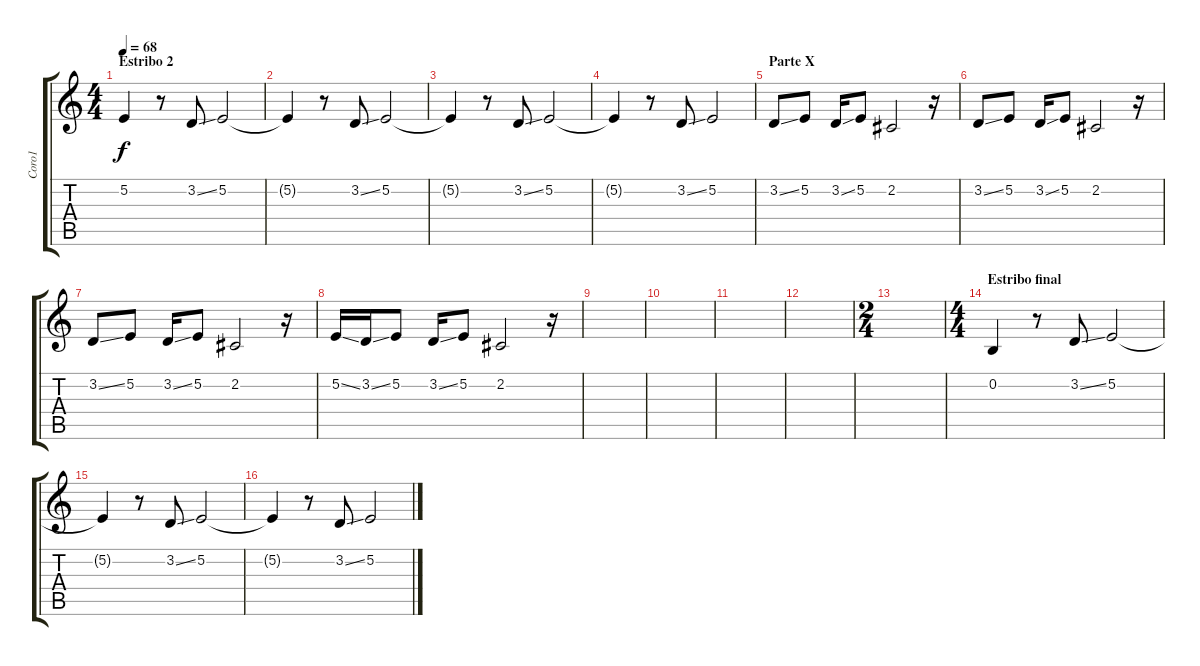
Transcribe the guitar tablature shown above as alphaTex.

\track ("Coro1" "Coro1") {instrument lead6voice}
\staff {score tabs}
\tuning (E4 B3 G3 D3 A2 E2) {hide}
\ts (4 4)
\section ("" "Estribo 2")
\tempo 68
\clef g2
\ks c
5.2{t}.4{dy f} r.8 3.2{ss}.8 5.2.2 |
5.2{t}.4 r.8 3.2{ss}.8 5.2.2 |
5.2{t}.4 r.8 3.2{ss}.8 5.2.2 |
5.2{t}.4 r.8 3.2{ss}.8 5.2.2 |
\section ("" "Parte X")
3.2{ss}.8 5.2.8 3.2{ss}.16 5.2.8 2.2.2 r.16 |
3.2{ss}.8 5.2.8 3.2{ss}.16 5.2.8 2.2.2 r.16 |
3.2{ss}.8 5.2.8 3.2{ss}.16 5.2.8 2.2.2 r.16 |
5.2{ss}.16 3.2{ss}.16 5.2.8 3.2{ss}.16 5.2.8 2.2.2 r.16 |
|
|
|
|
\ts (2 4)
|
\ts (4 4)
\section ("" "Estribo final")
0.2.4 r.8 3.2{ss}.8 5.2.2 |
5.2{t}.4 r.8 3.2{ss}.8 5.2.2 |
5.2{t}.4 r.8 3.2{ss}.8 5.2.2
